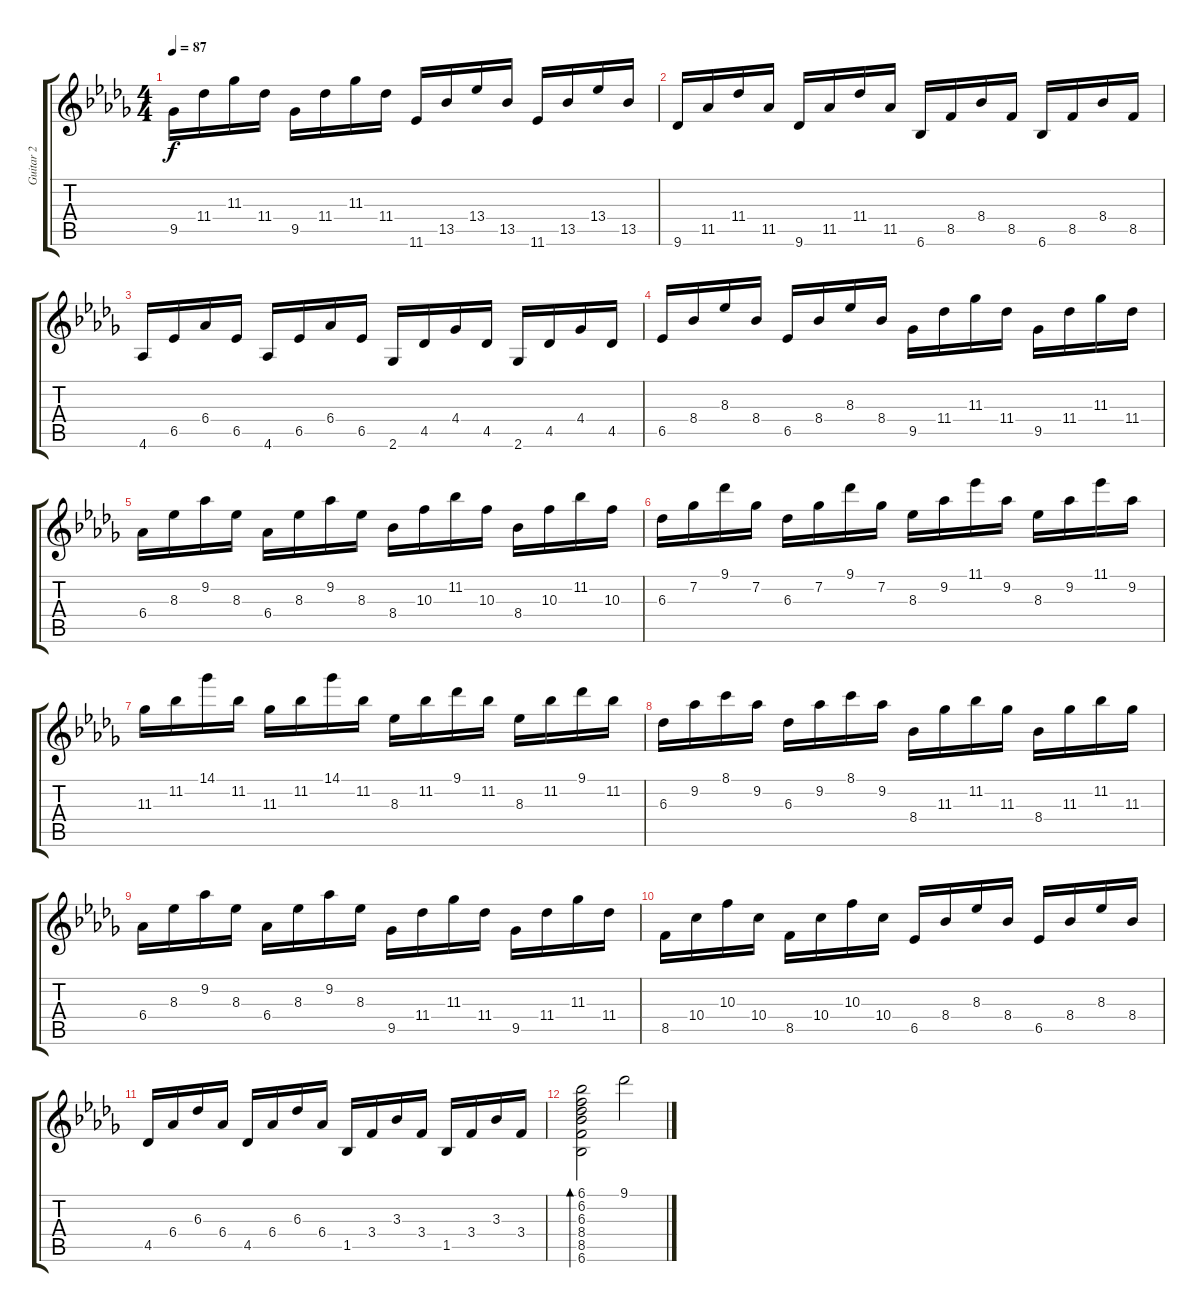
\track ("Guitar 2" "Guitar 2") {instrument overdrivenguitar}
\staff {score tabs}
\tuning (E4 B3 G3 D3 A2 E2) {hide}
\ts (4 4)
\tempo 87
\clef g2
\ks db
9.5.16{dy f} 11.4.16 11.3.16 11.4.16 9.5.16 11.4.16 11.3.16 11.4.16 11.6.16 13.5.16 13.4.16 13.5.16 11.6.16 13.5.16 13.4.16 13.5.16 |
9.6.16 11.5.16 11.4.16 11.5.16 9.6.16 11.5.16 11.4.16 11.5.16 6.6.16 8.5.16 8.4.16 8.5.16 6.6.16 8.5.16 8.4.16 8.5.16 |
4.6.16 6.5.16 6.4.16 6.5.16 4.6.16 6.5.16 6.4.16 6.5.16 2.6.16 4.5.16 4.4.16 4.5.16 2.6.16 4.5.16 4.4.16 4.5.16 |
6.5.16 8.4.16 8.3.16 8.4.16 6.5.16 8.4.16 8.3.16 8.4.16 9.5.16 11.4.16 11.3.16 11.4.16 9.5.16 11.4.16 11.3.16 11.4.16 |
6.4.16 8.3.16 9.2.16 8.3.16 6.4.16 8.3.16 9.2.16 8.3.16 8.4.16 10.3.16 11.2.16 10.3.16 8.4.16 10.3.16 11.2.16 10.3.16 |
6.3.16 7.2.16 9.1.16 7.2.16 6.3.16 7.2.16 9.1.16 7.2.16 8.3.16 9.2.16 11.1.16 9.2.16 8.3.16 9.2.16 11.1.16 9.2.16 |
11.3.16 11.2.16 14.1.16 11.2.16 11.3.16 11.2.16 14.1.16 11.2.16 8.3.16 11.2.16 9.1.16 11.2.16 8.3.16 11.2.16 9.1.16 11.2.16 |
6.3.16 9.2.16 8.1.16 9.2.16 6.3.16 9.2.16 8.1.16 9.2.16 8.4.16 11.3.16 11.2.16 11.3.16 8.4.16 11.3.16 11.2.16 11.3.16 |
6.4.16 8.3.16 9.2.16 8.3.16 6.4.16 8.3.16 9.2.16 8.3.16 9.5.16 11.4.16 11.3.16 11.4.16 9.5.16 11.4.16 11.3.16 11.4.16 |
8.5.16 10.4.16 10.3.16 10.4.16 8.5.16 10.4.16 10.3.16 10.4.16 6.5.16 8.4.16 8.3.16 8.4.16 6.5.16 8.4.16 8.3.16 8.4.16 |
4.5.16 6.4.16 6.3.16 6.4.16 4.5.16 6.4.16 6.3.16 6.4.16 1.5.16 3.4.16 3.3.16 3.4.16 1.5.16 3.4.16 3.3.16 3.4.16 |
(6.1 6.2 6.3 8.4 8.5 6.6).2{bd 480 instrument acousticguitarnylon} 9.1.2
